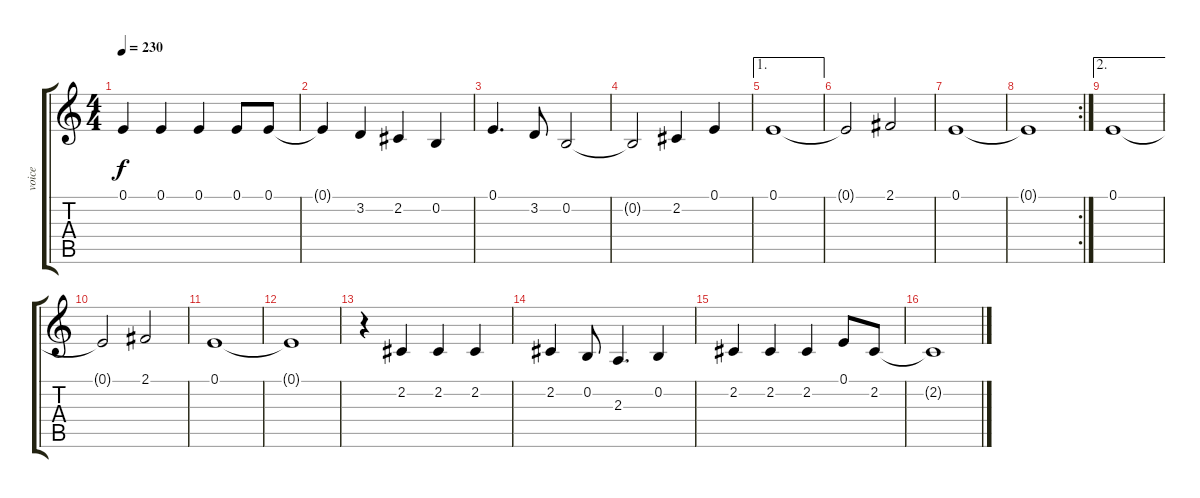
\track ("voice" "voice") {instrument electricgrandpiano}
\staff {score tabs}
\tuning (E4 B3 G3 D3 A2 E2) {hide}
\ts (4 4)
\tempo 230
\clef g2
\ks c
0.1.4{dy f} 0.1.4 0.1.4 0.1.8 0.1.8 |
0.1{t}.4 3.2.4 2.2.4 0.2.4 |
0.1.4{d} 3.2.8 0.2.2 |
0.2{t}.2 2.2.4 0.1.4 |
\ae 1
0.1.1 |
0.1{t}.2 2.1.2 |
0.1.1 |
\rc 2
0.1{t}.1 |
\ae 2
0.1.1 |
0.1{t}.2 2.1.2 |
0.1.1 |
0.1{t}.1 |
r.4 2.2.4 2.2.4 2.2.4 |
2.2.4 0.2.8 2.3.4{d} 0.2.4 |
2.2.4 2.2.4 2.2.4 0.1.8 2.2.8 |
2.2{t}.1
